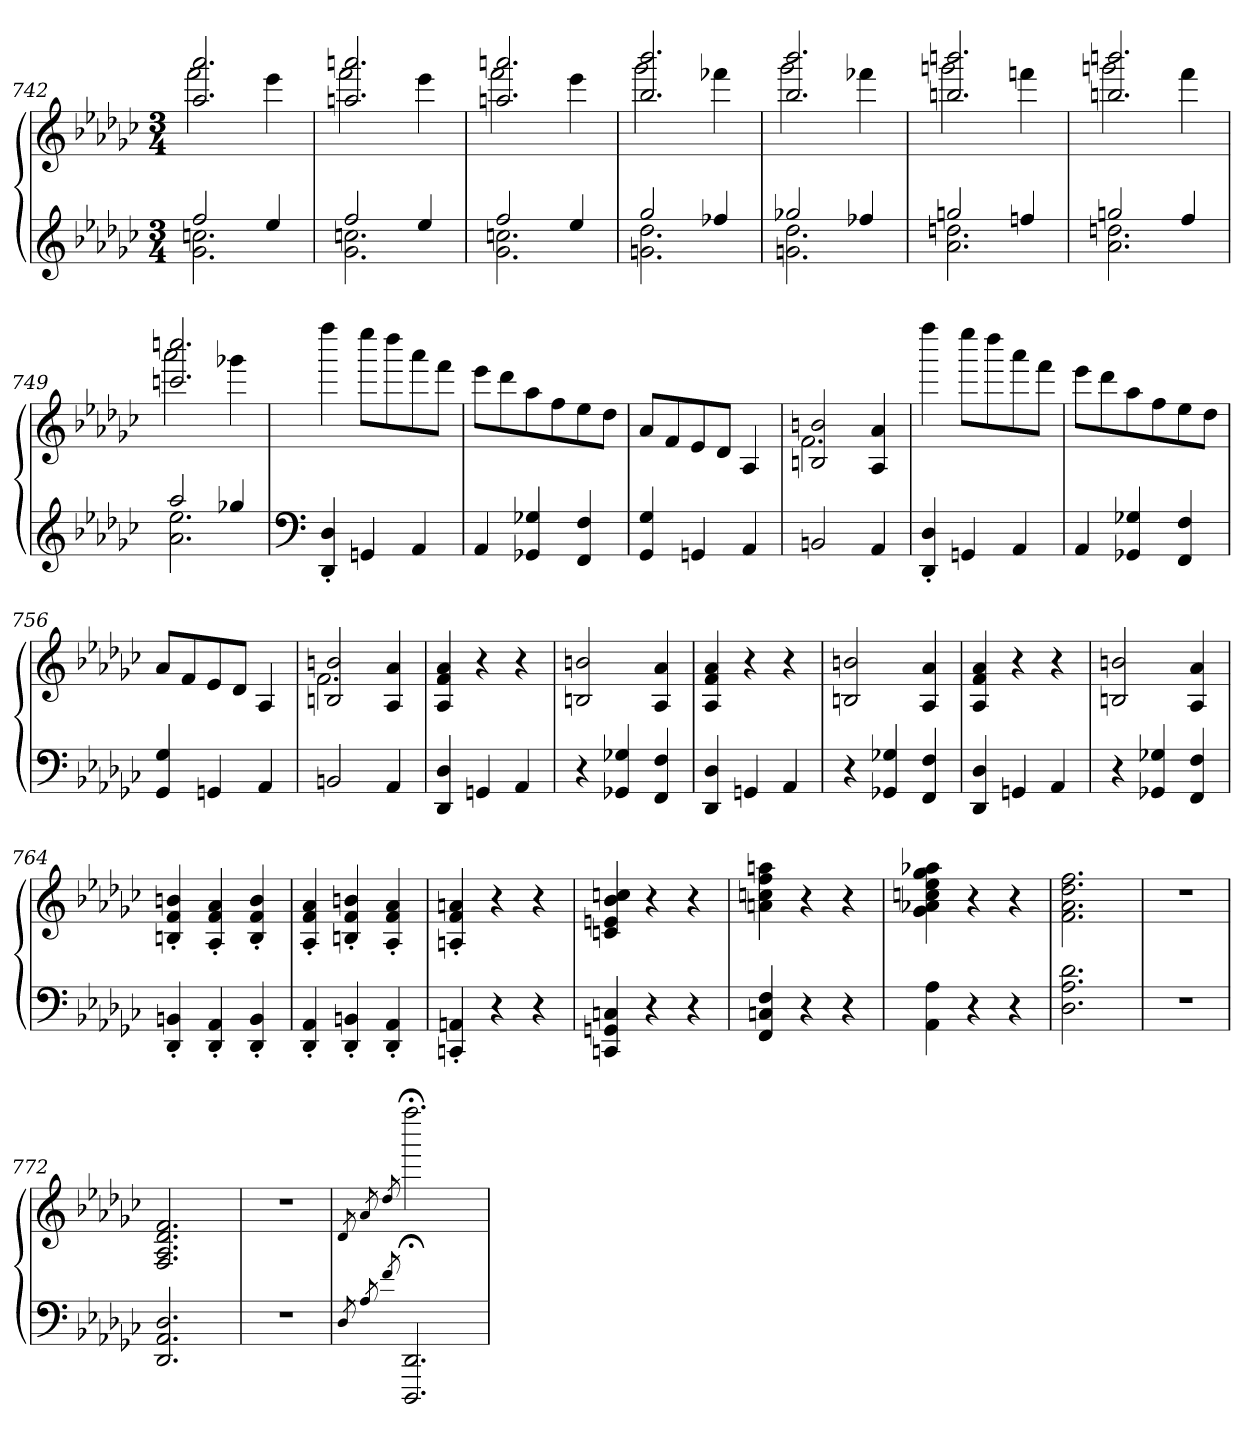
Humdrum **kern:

**kern	**kern
*part2	*part1
*staff2	*staff1
*clefG2	*clefG2
*k[b-e-a-d-g-c-]	*k[b-e-a-d-g-c-]
*M3/4	*M3/4
=742	=742
*^	*^
2ff/	2.g-\ 2.ccn\	2.aa-/ 2.aaa-/	2fff\
4ee-/	.	.	4eee-\
=743	=743	=743	=743
2ff/	2.g-\ 2.ccn\	2.aan/ 2.aaan/	2fff\
4ee-/	.	.	4eee-\
=744	=744	=744	=744
2ff/	2.g-\ 2.ccn\	2.aan/ 2.aaan/	2fff\
4ee-/	.	.	4eee-\
=745	=745	=745	=745
2gg-/	2.gn\ 2.dd-\	2.bb-/ 2.bbb-/	2ggg-\
4ff-X/	.	.	4fff-X\
=746	=746	=746	=746
2gg-X/	2.gn\ 2.dd-\	2.bb-/ 2.bbb-/	2ggg-\
4ff-X/	.	.	4fff-X\
=747	=747	=747	=747
2ggn/	2.a-\ 2.ddn\	2.bbn/ 2.bbbn/	2gggn\
4ffn/	.	.	4fffn\
=748	=748	=748	=748
2ggn/	2.a-\ 2.ddn\	2.bbn/ 2.bbbn/	2gggn\
4ff/	.	.	4fff\
=749	=749	=749	=749
2aa-/	2.a-\ 2.ee-\	2.cccn/ 2.ccccn/	2aaa-\
4gg-X/	.	.	4ggg-X\
*v	*v	*	*
*	*v	*v
=750	=750
*clefF4	*
4DD-/'> 4D-/'>	4ffff\
4GGn/	8eeee-\L
.	8dddd-\
4AA-/	8aaa-\
.	8fff\J
=751	=751
4AA-/	8eee-\L
.	8ddd-\
4GG-X/ 4G-X/	8aa-\
.	8ff\
4FF/ 4F/	8ee-\
.	8dd-\J
=752	=752
4GG-/ 4G-/	8a-/L
.	8f/
4GGn/	8e-/
.	8d-/J
4AA-/	4A-/
=753	=753
*	*^
2BBn/	2Bn/ 2bn/	2.f\
4AA-/	4A-/ 4a-/	.
*	*v	*v
=754	=754
4DD-/'> 4D-/'>	4ffff\
4GGn/	8eeee-\L
.	8dddd-\
4AA-/	8aaa-\
.	8fff\J
=755	=755
4AA-/	8eee-\L
.	8ddd-\
4GG-X/ 4G-X/	8aa-\
.	8ff\
4FF/ 4F/	8ee-\
.	8dd-\J
=756	=756
4GG-/ 4G-/	8a-/L
.	8f/
4GGn/	8e-/
.	8d-/J
4AA-/	4A-/
=757	=757
*	*^
2BBn/	2Bn/ 2bn/	2.f\
4AA-/	4A-/ 4a-/	.
*	*v	*v
=758	=758
4DD-/ 4D-/	4A-/ 4f/ 4a-/
4GGn/	4r
4AA-/	4r
=759	=759
4r	2Bn/ 2bn/
4GG-X/ 4G-X/	.
4FF/ 4F/	4A-/ 4a-/
=760	=760
4DD-/ 4D-/	4A-/ 4f/ 4a-/
4GGn/	4r
4AA-/	4r
=761	=761
4r	2Bn/ 2bn/
4GG-X/ 4G-X/	.
4FF/ 4F/	4A-/ 4a-/
=762	=762
4DD-/ 4D-/	4A-/ 4f/ 4a-/
4GGn/	4r
4AA-/	4r
=763	=763
4r	2Bn/ 2bn/
4GG-X/ 4G-X/	.
4FF/ 4F/	4A-/ 4a-/
=764	=764
4DD-/'> 4BBn/'>	4Bn/'> 4f/'> 4bn/'>
4DD-/'> 4AA-/'>	4A-/'> 4f/'> 4a-/'>
4DD-/'> 4BB/'>	4B/'> 4f/'> 4b/'>
=765	=765
4DD-/'> 4AA-/'>	4A-/'> 4f/'> 4a-/'>
4DD-/'> 4BBn/'>	4Bn/'> 4f/'> 4bn/'>
4DD-/'> 4AA-/'>	4A-/'> 4f/'> 4a-/'>
=766	=766
4CCn/'> 4AAn/'>	4An/'> 4f/'> 4an/'>
4r	4r
4r	4r
=767	=767
4CCn/ 4GGn/ 4Cn/	4cn/ 4en/ 4b-/ 4ccn/
4r	4r
4r	4r
=768	=768
4FF/ 4Cn/ 4F/	4an\ 4ccn\ 4ff\ 4aan\
4r	4r
4r	4r
=769	=769
4AA-\ 4A-\	4g-\ 4a-X\ 4ccn\ 4ee-\ 4gg-\ 4aa-X\
4r	4r
4r	4r
=770	=770
2.D-\ 2.A-\ 2.d-\	2.f\ 2.a-\ 2.dd-\ 2.ff\
=771	=771
2.r	2.r
=772	=772
2.DD-/ 2.AA-/ 2.D-/	2.F/ 2.A-/ 2.d-/ 2.f/
=773	=773
2.r	2.r
=774	=774
8qD-/	8qd-/
8qA-/	8qa-/
8qf/	8qdd-/
2.DDD-/;< 2.DD-/;<	2.ffff;<\
=	=
*-	*-
